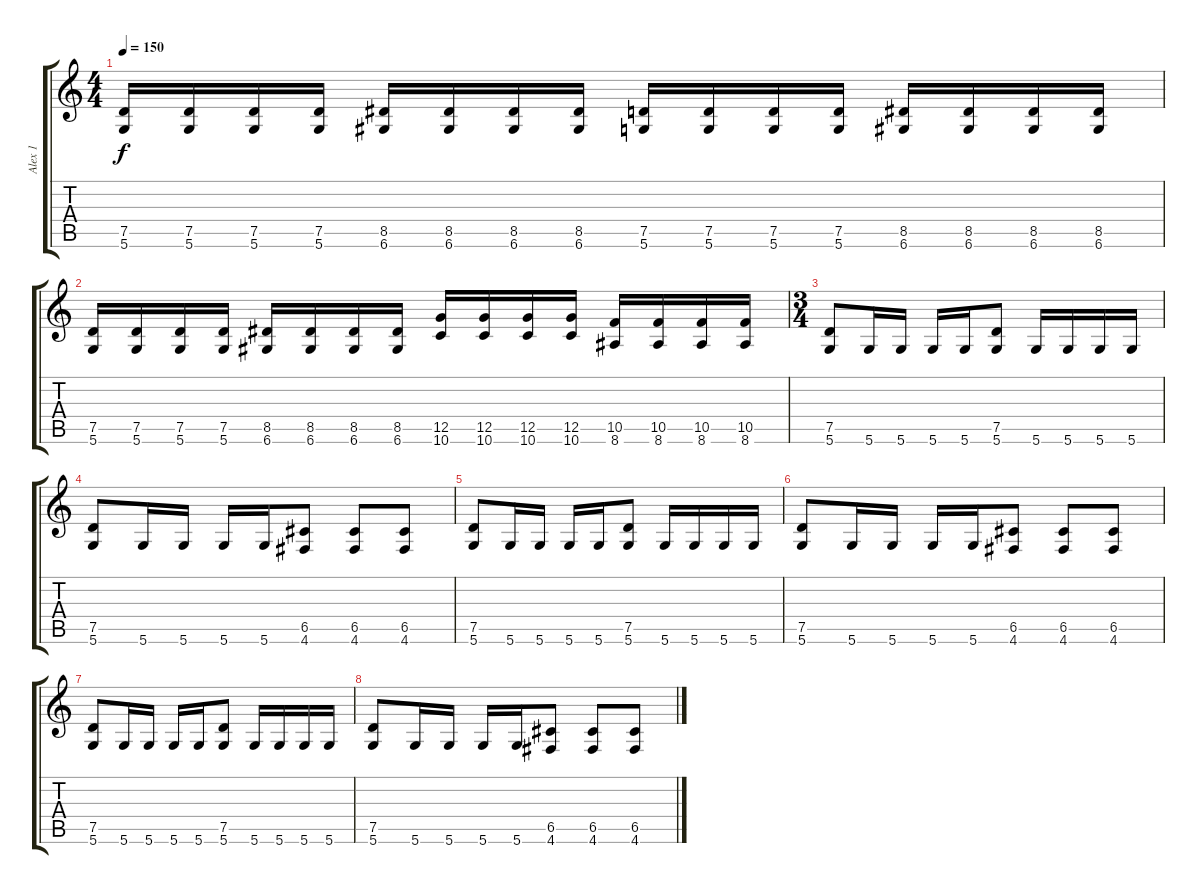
\track ("Alex 1" "Alex 1") {instrument distortionguitar}
\staff {score tabs}
\tuning (D4 A3 F3 C3 G2 D2) {hide}
\ts (4 4)
\tempo 150
\clef g2
\ks c
(7.5 5.6).16{dy f} (7.5 5.6).16 (7.5 5.6).16 (7.5 5.6).16 (8.5 6.6).16 (8.5 6.6).16 (8.5 6.6).16 (8.5 6.6).16 (7.5 5.6).16 (7.5 5.6).16 (7.5 5.6).16 (7.5 5.6).16 (8.5 6.6).16 (8.5 6.6).16 (8.5 6.6).16 (8.5 6.6).16 |
(7.5 5.6).16 (7.5 5.6).16 (7.5 5.6).16 (7.5 5.6).16 (8.5 6.6).16 (8.5 6.6).16 (8.5 6.6).16 (8.5 6.6).16 (12.5 10.6).16 (12.5 10.6).16 (12.5 10.6).16 (12.5 10.6).16 (10.5 8.6).16 (10.5 8.6).16 (10.5 8.6).16 (10.5 8.6).16 |
\ts (3 4)
(7.5 5.6).8 5.6.16 5.6.16 5.6.16 5.6.16 (7.5 5.6).8 5.6.16 5.6.16 5.6.16 5.6.16 |
(7.5 5.6).8 5.6.16 5.6.16 5.6.16 5.6.16 (6.5 4.6).8 (6.5 4.6).8 (6.5 4.6).8 |
(7.5 5.6).8 5.6.16 5.6.16 5.6.16 5.6.16 (7.5 5.6).8 5.6.16 5.6.16 5.6.16 5.6.16 |
(7.5 5.6).8 5.6.16 5.6.16 5.6.16 5.6.16 (6.5 4.6).8 (6.5 4.6).8 (6.5 4.6).8 |
(7.5 5.6).8 5.6.16 5.6.16 5.6.16 5.6.16 (7.5 5.6).8 5.6.16 5.6.16 5.6.16 5.6.16 |
(7.5 5.6).8 5.6.16 5.6.16 5.6.16 5.6.16 (6.5 4.6).8 (6.5 4.6).8 (6.5 4.6).8
